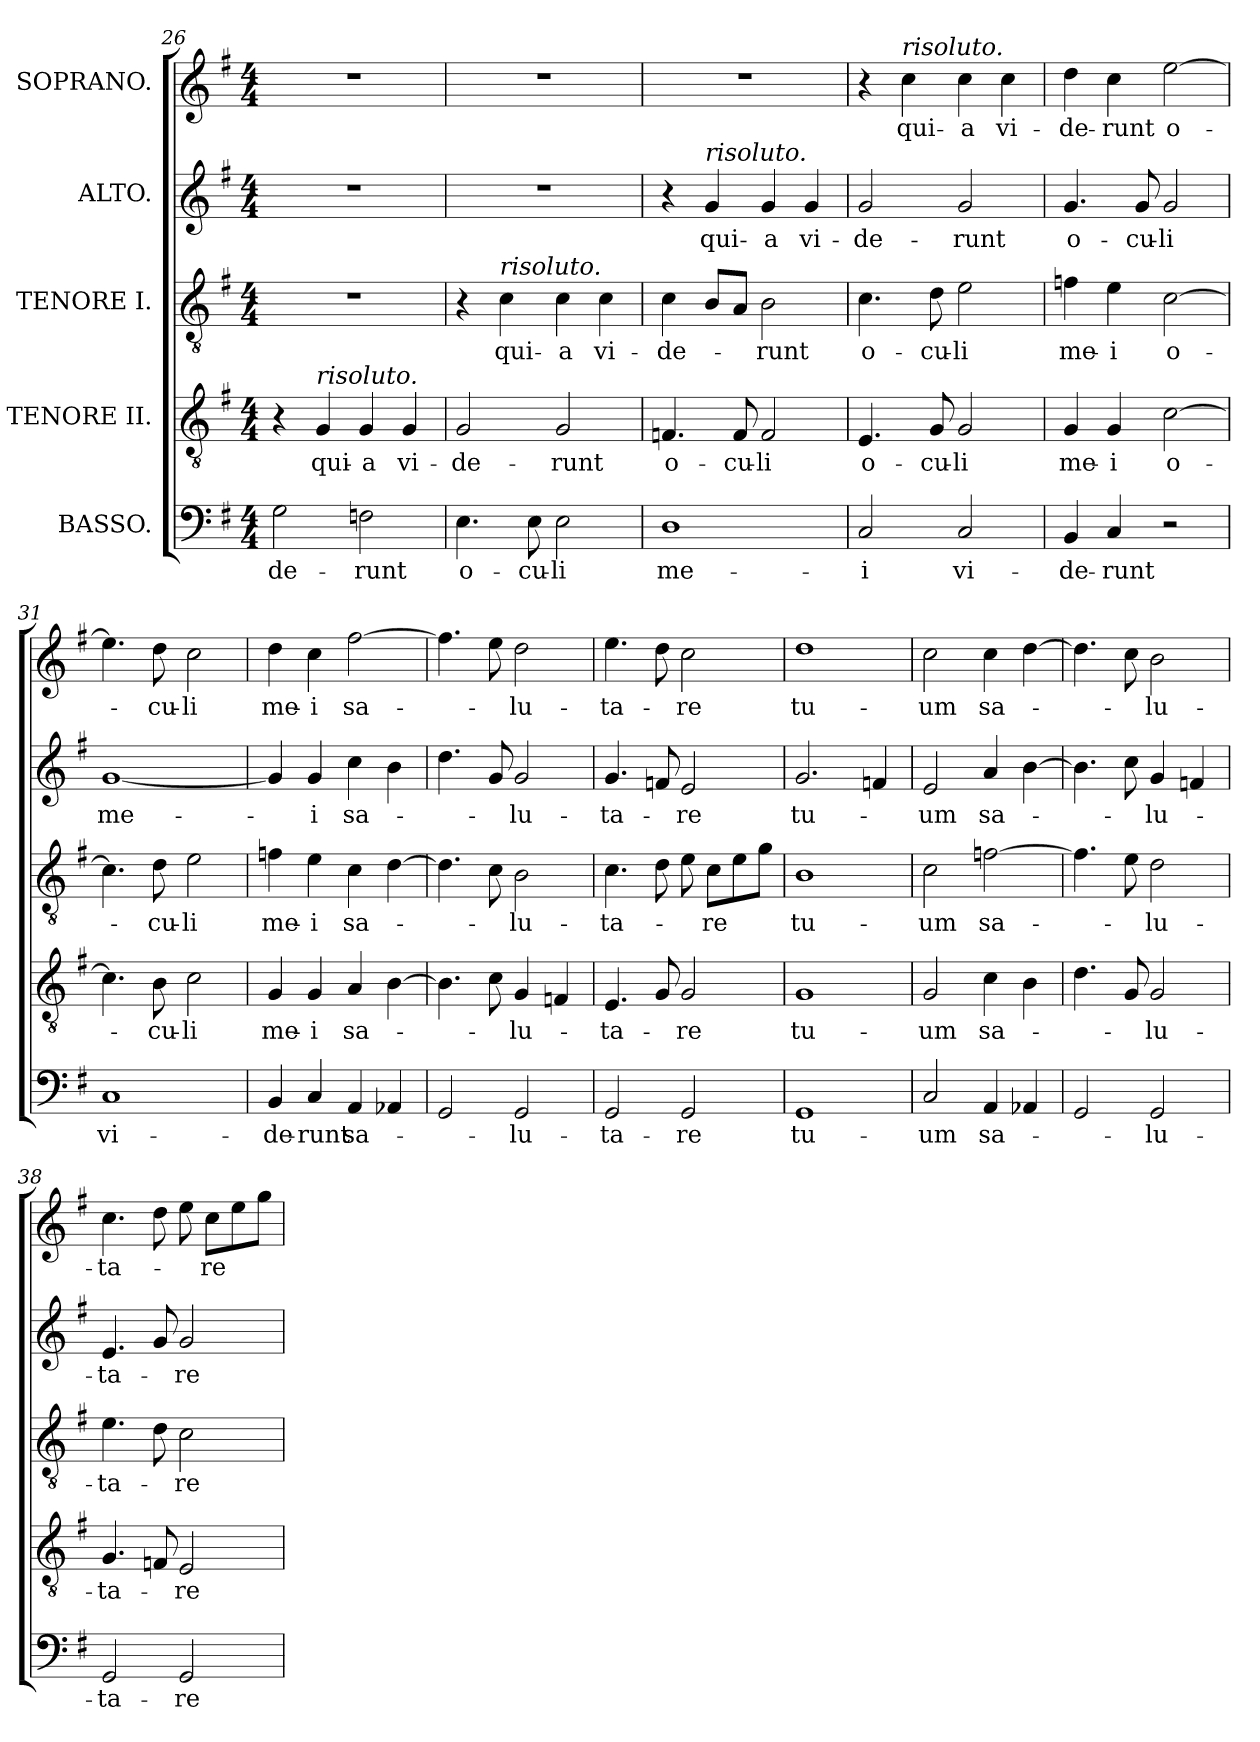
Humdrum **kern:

**kern	**text	**kern	**text	**kern	**text	**kern	**text	**kern	**text
*part5	*part5	*part4	*part4	*part3	*part3	*part2	*part2	*part1	*part1
*staff5	*staff5	*staff4	*staff4	*staff3	*staff3	*staff2	*staff2	*staff1	*staff1
*I"BASSO.	*	*I"TENORE II.	*	*I"TENORE I.	*	*I"ALTO.	*	*I"SOPRANO.	*
*clefF4	*	*clefGv2	*	*clefGv2	*	*clefG2	*	*clefG2	*
*k[f#]	*	*k[f#]	*	*k[f#]	*	*k[f#]	*	*k[f#]	*
*M4/4	*	*M4/4	*	*M4/4	*	*M4/4	*	*M4/4	*
=26	=26	=26	=26	=26	=26	=26	=26	=26	=26
!	!LO:LY:b	!	!	!	!	!	!	!	!
2G\	-de-	4r	.	1r	.	1r	.	1r	.
!	!	!LO:TX:a:i:t=risoluto.	!	!	!	!	!	!	!
!	!	!	!LO:LY:b	!	!	!	!	!	!
.	.	4G/	qui-	.	.	.	.	.	.
!	!LO:LY:b	!	!LO:LY:b	!	!	!	!	!	!
2Fn\	-runt	4G/	-a	.	.	.	.	.	.
!	!	!	!LO:LY:b	!	!	!	!	!	!
.	.	4G/	vi-	.	.	.	.	.	.
=27	=27	=27	=27	=27	=27	=27	=27	=27	=27
!	!LO:LY:b	!	!LO:LY:b	!	!	!	!	!	!
4.E\	o-	2G/	-de-	4r	.	1r	.	1r	.
!	!	!	!	!LO:TX:a:i:t=risoluto.	!	!	!	!	!
!	!	!	!	!	!LO:LY:b	!	!	!	!
.	.	.	.	4c\	qui-	.	.	.	.
!	!LO:LY:b	!	!	!	!	!	!	!	!
8E\	-cu-	.	.	.	.	.	.	.	.
!	!LO:LY:b	!	!LO:LY:b	!	!LO:LY:b	!	!	!	!
2E\	-li	2G/	-runt	4c\	-a	.	.	.	.
!	!	!	!	!	!LO:LY:b	!	!	!	!
.	.	.	.	4c\	vi-	.	.	.	.
=28	=28	=28	=28	=28	=28	=28	=28	=28	=28
!	!LO:LY:b	!	!LO:LY:b	!	!LO:LY:b	!	!	!	!
1D	me-	4.Fn/	o-	4c\	-de-	4r	.	1r	.
!	!	!	!	!	!	!LO:TX:a:i:t=risoluto.	!	!	!
!	!	!	!	!	!	!	!LO:LY:b	!	!
.	.	.	.	8B/L	.	4g/	qui-	.	.
!	!	!	!LO:LY:b	!	!	!	!	!	!
.	.	8F/	-cu-	8A/J	.	.	.	.	.
!	!	!	!LO:LY:b	!	!LO:LY:b	!	!LO:LY:b	!	!
.	.	2F/	-li	2B\	-runt	4g/	-a	.	.
!	!	!	!	!	!	!	!LO:LY:b	!	!
.	.	.	.	.	.	4g/	vi-	.	.
!!LO:LB:g=z
=29	=29	=29	=29	=29	=29	=29	=29	=29	=29
!	!LO:LY:b	!	!LO:LY:b	!	!LO:LY:b	!	!LO:LY:b	!	!
2C/	-i	4.E/	o-	4.c\	o-	2g/	-de-	4r	.
!	!	!	!	!	!	!	!	!LO:TX:a:i:t=risoluto.	!
!	!	!	!	!	!	!	!	!	!LO:LY:b
.	.	.	.	.	.	.	.	4cc\	qui-
!	!	!	!LO:LY:b	!	!LO:LY:b	!	!	!	!
.	.	8G/	-cu-	8d\	-cu-	.	.	.	.
!	!LO:LY:b	!	!LO:LY:b	!	!LO:LY:b	!	!LO:LY:b	!	!LO:LY:b
2C/	vi-	2G/	-li	2e\	-li	2g/	-runt	4cc\	-a
!	!	!	!	!	!	!	!	!	!LO:LY:b
.	.	.	.	.	.	.	.	4cc\	vi-
=30	=30	=30	=30	=30	=30	=30	=30	=30	=30
!	!LO:LY:b	!	!LO:LY:b	!	!LO:LY:b	!	!LO:LY:b	!	!LO:LY:b
4BB/	-de-	4G/	me-	4fn\	me-	4.g/	o-	4dd\	-de-
!	!LO:LY:b	!	!LO:LY:b	!	!LO:LY:b	!	!	!	!LO:LY:b
4C/	-runt	4G/	-i	4e\	-i	.	.	4cc\	-runt
!	!	!	!	!	!	!	!LO:LY:b	!	!
.	.	.	.	.	.	8g/	-cu-	.	.
!	!	!	!LO:LY:b	!	!LO:LY:b	!	!LO:LY:b	!	!LO:LY:b
2r	.	[2c\	o-	[2c\	o-	2g/	-li	[2ee\	o-
=31	=31	=31	=31	=31	=31	=31	=31	=31	=31
!	!LO:LY:b	!	!	!	!	!	!LO:LY:b	!	!
1C	vi-	4.c\]	.	4.c\]	.	[1g	me-	4.ee\]	.
!	!	!	!LO:LY:b	!	!LO:LY:b	!	!	!	!LO:LY:b
.	.	8B\	-cu-	8d\	-cu-	.	.	8dd\	-cu-
!	!	!	!LO:LY:b	!	!LO:LY:b	!	!	!	!LO:LY:b
.	.	2c\	-li	2e\	-li	.	.	2cc\	-li
=32	=32	=32	=32	=32	=32	=32	=32	=32	=32
!	!LO:LY:b	!	!LO:LY:b	!	!LO:LY:b	!	!	!	!LO:LY:b
4BB/	de-	4G/	me-	4fn\	me-	4g/]	.	4dd\	me-
!	!LO:LY:b	!	!LO:LY:b	!	!LO:LY:b	!	!LO:LY:b	!	!LO:LY:b
4C/	-runt	4G/	-i	4e\	-i	4g/	i	4cc\	-i
!	!LO:LY:b	!	!LO:LY:b	!	!LO:LY:b	!	!LO:LY:b	!	!LO:LY:b
4AA/	sa-	4A/	sa-	4c\	sa-	4cc\	sa-	[2ff#\	sa-
4AA-X/	.	[4B\	.	[4d\	.	4b\	.	.	.
=33	=33	=33	=33	=33	=33	=33	=33	=33	=33
2GG/	.	4.B\]	.	4.d\]	.	4.dd\	.	4.ff#\]	.
.	.	8c\	.	8c\	.	8g/	.	8ee\	.
!	!LO:LY:b	!	!LO:LY:b	!	!LO:LY:b	!	!LO:LY:b	!	!LO:LY:b
2GG/	-lu-	4G/	-lu-	2B\	-lu-	2g/	-lu-	2dd\	-lu-
.	.	4Fn/	.	.	.	.	.	.	.
=34	=34	=34	=34	=34	=34	=34	=34	=34	=34
!	!LO:LY:b	!	!LO:LY:b	!	!LO:LY:b	!	!LO:LY:b	!	!LO:LY:b
2GG/	-ta-	4.E/	-ta-	4.c\	-ta-	4.g/	-ta-	4.ee\	-ta-
.	.	8G/	.	8d\	.	8fn/	.	8dd\	.
!	!LO:LY:b	!	!LO:LY:b	!	!	!	!LO:LY:b	!	!LO:LY:b
2GG/	-re	2G/	-re	8e\	.	2e/	-re	2cc\	-re
!	!	!	!	!	!LO:LY:b	!	!	!	!
.	.	.	.	8c\L	-re	.	.	.	.
.	.	.	.	8e\	.	.	.	.	.
.	.	.	.	8g\J	.	.	.	.	.
!!LO:PB:g=z
=35	=35	=35	=35	=35	=35	=35	=35	=35	=35
!	!LO:LY:b	!	!LO:LY:b	!	!LO:LY:b	!	!LO:LY:b	!	!LO:LY:b
1GG	tu-	1G	tu-	1B	tu-	2.g/	tu-	1dd	tu-
.	.	.	.	.	.	4fn/	.	.	.
=36	=36	=36	=36	=36	=36	=36	=36	=36	=36
!	!LO:LY:b	!	!LO:LY:b	!	!LO:LY:b	!	!LO:LY:b	!	!LO:LY:b
2C/	-um	2G/	-um	2c\	-um	2e/	-um	2cc\	-um
!	!LO:LY:b	!	!LO:LY:b	!	!LO:LY:b	!	!LO:LY:b	!	!LO:LY:b
4AA/	sa-	4c\	sa-	[2fn\	sa-	4a/	sa-	4cc\	sa-
4AA-X/	.	4B\	.	.	.	[4b\	.	[4dd\	.
=37	=37	=37	=37	=37	=37	=37	=37	=37	=37
2GG/	.	4.d\	.	4.f\]	.	4.b\]	.	4.dd\]	.
.	.	8G/	.	8e\	.	8cc\	.	8cc\	.
!	!LO:LY:b	!	!LO:LY:b	!	!LO:LY:b	!	!LO:LY:b	!	!LO:LY:b
2GG/	-lu-	2G/	-lu-	2d\	-lu-	4g/	-lu-	2b\	-lu-
.	.	.	.	.	.	4fn/	.	.	.
=38	=38	=38	=38	=38	=38	=38	=38	=38	=38
!	!LO:LY:b	!	!LO:LY:b	!	!LO:LY:b	!	!LO:LY:b	!	!LO:LY:b
2GG/	-ta-	4.G/	ta-	4.e\	-ta-	4.e/	-ta-	4.cc\	-ta-
.	.	8Fn/	.	8d\	.	8g/	.	8dd\	.
!	!LO:LY:b	!	!LO:LY:b	!	!LO:LY:b	!	!LO:LY:b	!	!
2GG/	-re	2E/	-re	2c\	-re	2g/	-re	8ee\	.
!	!	!	!	!	!	!	!	!	!LO:LY:b
.	.	.	.	.	.	.	.	8cc\L	-re
.	.	.	.	.	.	.	.	8ee\	.
.	.	.	.	.	.	.	.	8gg\J	.
=	=	=	=	=	=	=	=	=	=
*-	*-	*-	*-	*-	*-	*-	*-	*-	*-
